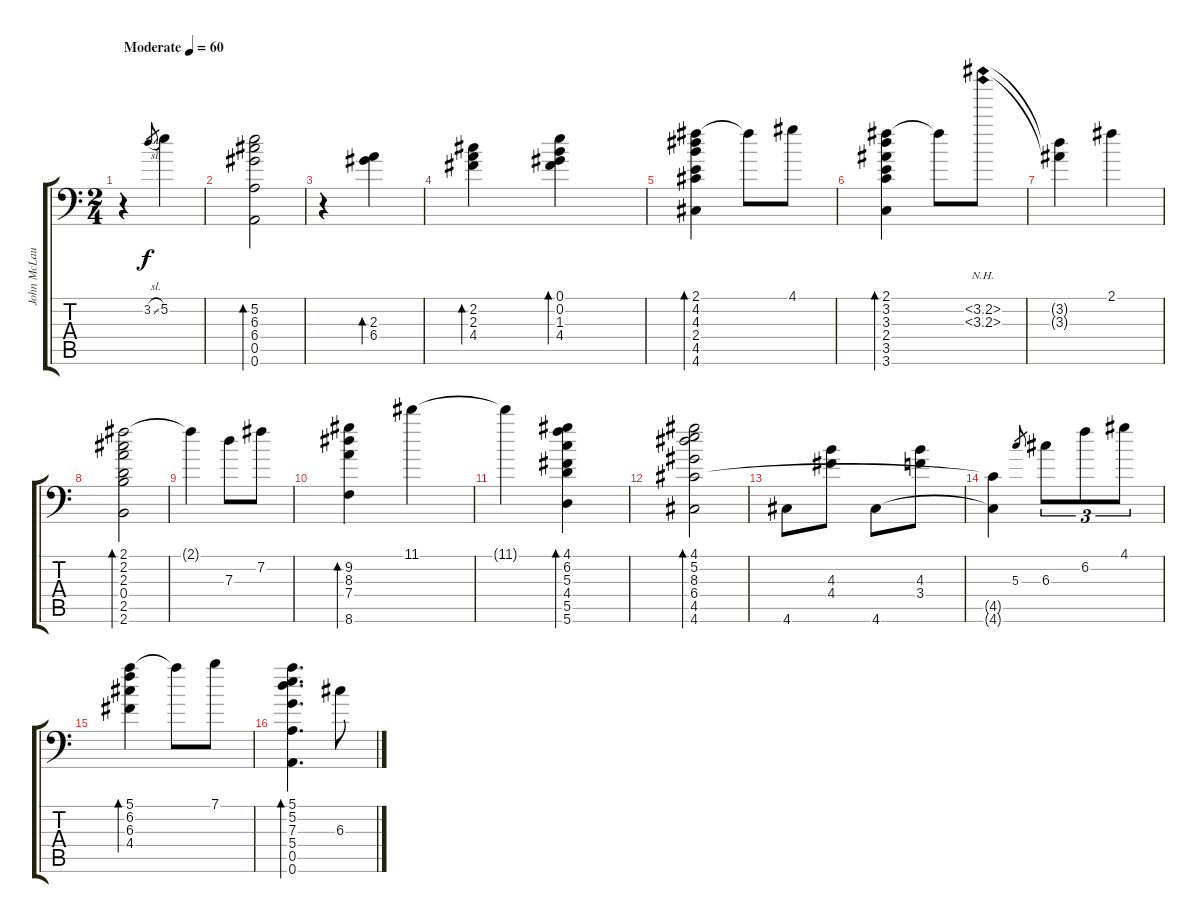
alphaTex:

\track ("John McLaughlin" "John McLau") {instrument electricguitarclean}
\staff {score tabs}
\tuning (E4 B3 G3 D3 A2 A1) {hide}
\ts (2 4)
\tempo (60 "Moderate")
\clef f4
\ks c
r.4{dy f instrument electricguitarclean} 3.2{sl}.8{gr} 5.2.4 |
(5.2 6.3 6.4 0.5 0.6).2{bd 240} |
r.4 (2.3 6.4).4{bd 240} |
(2.2 2.3 4.4).4{bd 240} (0.1 0.2 1.3 4.4).4{bd 240} |
(2.1 4.2 4.3 2.4 4.5 4.6).4{bd 240} 2.1{t}.8 4.1.8 |
(2.1 3.2 3.3 2.4 3.5 3.6).4{bd 240} 2.1{t}.8 (3.2{nh} 3.3{nh}).8 |
(3.2{t} 3.3{t}).4 2.1.4 |
(2.1 2.2 2.3 0.4 2.5 2.6).2{bd 240} |
2.1{t}.4 7.3.8 7.2.8 |
(9.2 8.3 7.4 8.6).4{bd 240} 11.1.4 |
11.1{t}.4 (4.1 6.2 5.3 4.4 5.5 5.6).4{bd 240} |
(4.1 5.2 8.3 6.4 4.5 4.6).2{bd 240} |
4.6.8 (4.3 4.4).8 4.6.8 (4.3 3.4).8 |
(4.5{t} 4.6{t}).4 5.3.8{gr} 6.3.8{tu (3 2)} 6.2.8{tu (3 2)} 4.1.8{tu (3 2)} |
(5.1 6.2 6.3 4.4).4{bd 240} 5.1{t}.8 7.1.8 |
(5.1 5.2 7.3 5.4 0.5 0.6).4{d bd 240} 6.3.8
